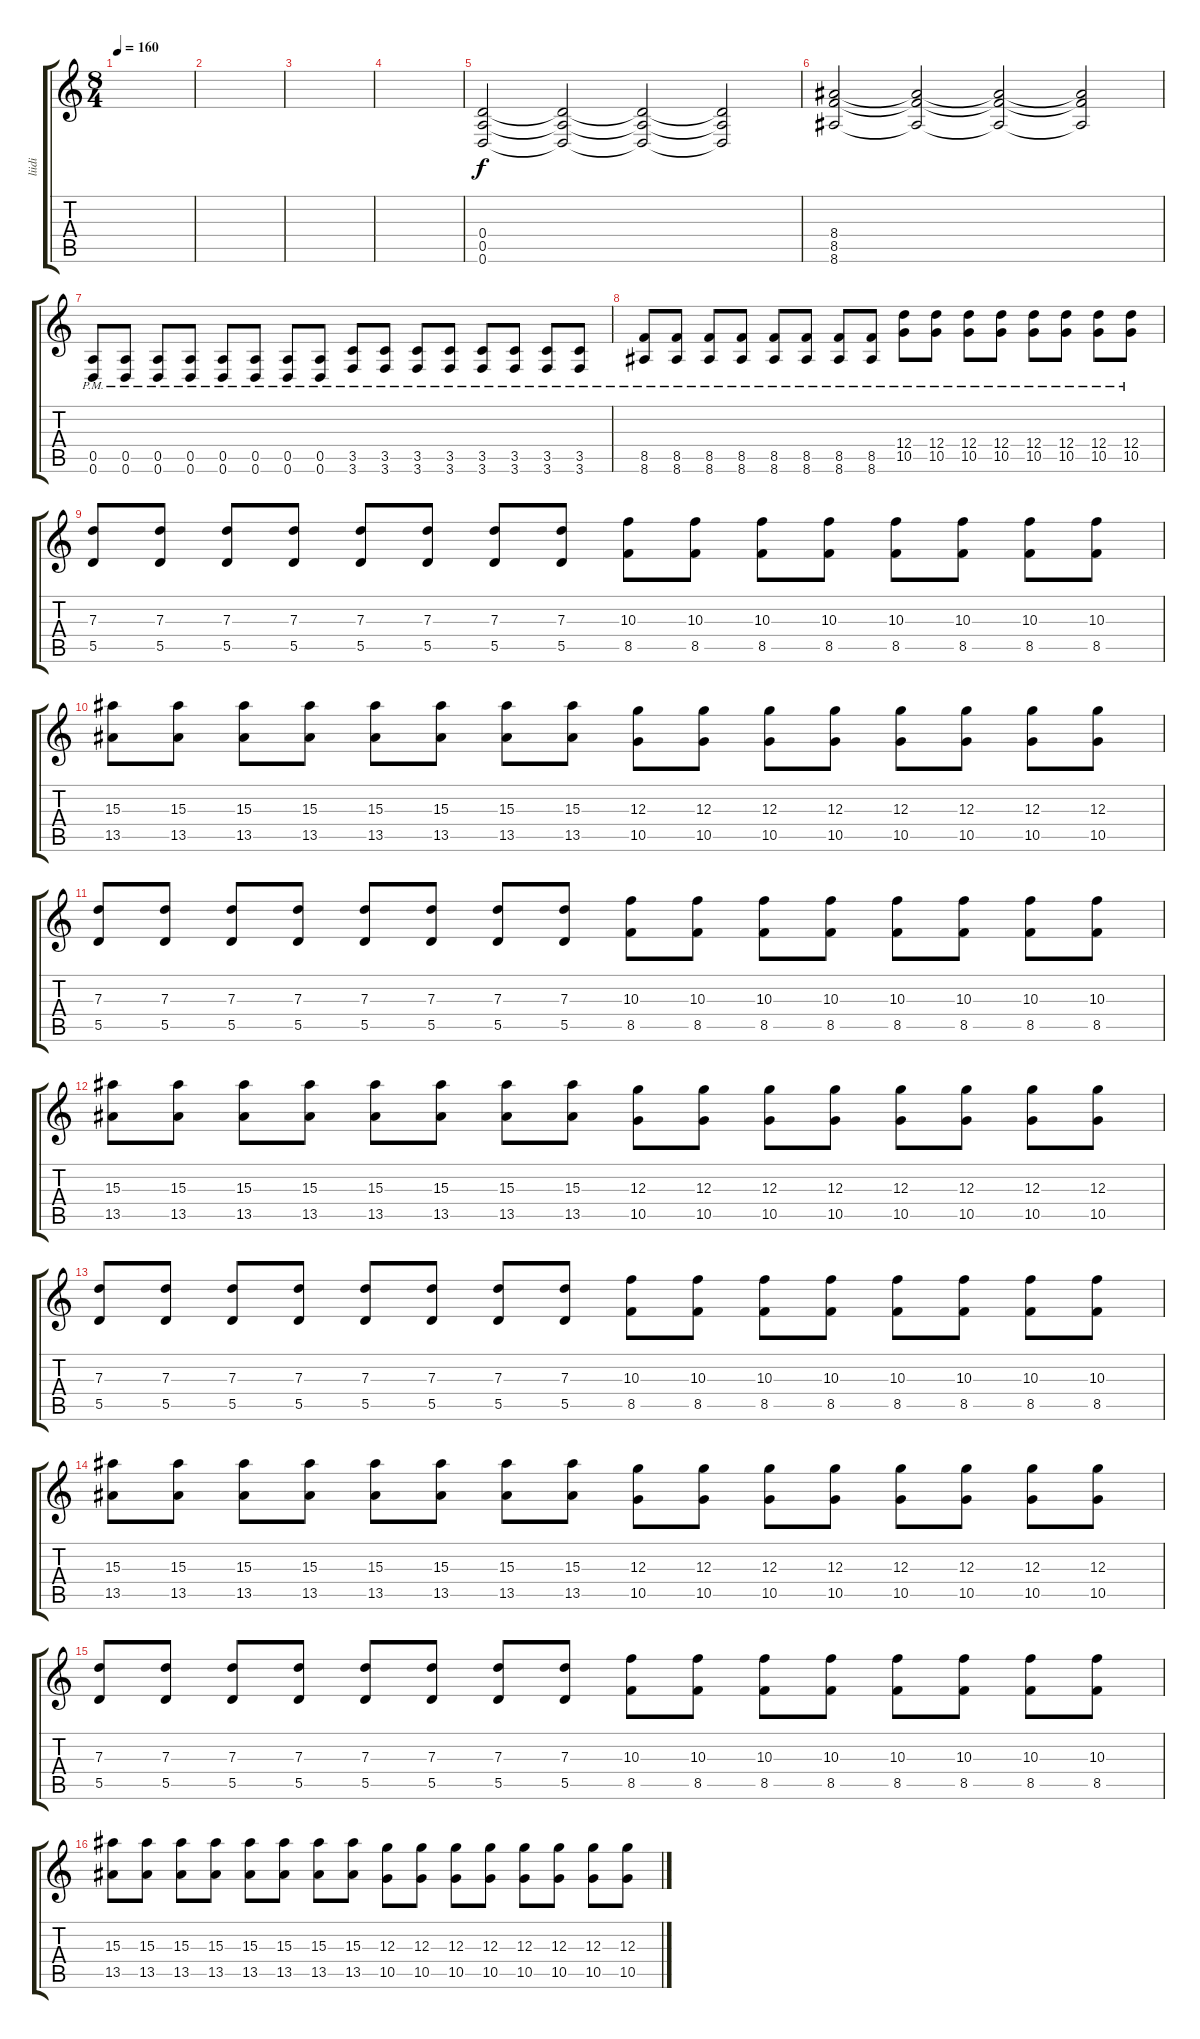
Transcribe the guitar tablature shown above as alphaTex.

\track ("liidi" "liidi") {instrument distortionguitar}
\staff {score tabs}
\tuning (E4 B3 G3 D3 A2 D2) {hide}
\ts (8 4)
\tempo 160
\clef g2
\ks c
|
|
|
|
(0.4 0.5 0.6).2 (0.4{t} 0.5{t} 0.6{t}).2 (0.4{t} 0.5{t} 0.6{t}).2 (0.4{t} 0.5{t} 0.6{t}).2 |
(8.4 8.5 8.6).2 (8.4{t} 8.5{t} 8.6{t}).2 (8.4{t} 8.5{t} 8.6{t}).2 (8.4{t} 8.5{t} 8.6{t}).2 |
(0.5{pm} 0.6{pm}).8 (0.5{pm} 0.6{pm}).8 (0.5{pm} 0.6{pm}).8 (0.5{pm} 0.6{pm}).8 (0.5{pm} 0.6{pm}).8 (0.5{pm} 0.6{pm}).8 (0.5{pm} 0.6{pm}).8 (0.5{pm} 0.6{pm}).8 (3.5{pm} 3.6{pm}).8 (3.5{pm} 3.6{pm}).8 (3.5{pm} 3.6{pm}).8 (3.5{pm} 3.6{pm}).8 (3.5{pm} 3.6{pm}).8 (3.5{pm} 3.6{pm}).8 (3.5{pm} 3.6{pm}).8 (3.5{pm} 3.6{pm}).8 |
(8.5{pm} 8.6{pm}).8 (8.5{pm} 8.6{pm}).8 (8.5{pm} 8.6{pm}).8 (8.5{pm} 8.6{pm}).8 (8.5{pm} 8.6{pm}).8 (8.5{pm} 8.6{pm}).8 (8.5{pm} 8.6{pm}).8 (8.5{pm} 8.6{pm}).8 (12.4{pm} 10.5{pm}).8 (12.4{pm} 10.5{pm}).8 (12.4{pm} 10.5{pm}).8 (12.4{pm} 10.5{pm}).8 (12.4{pm} 10.5{pm}).8 (12.4{pm} 10.5{pm}).8 (12.4{pm} 10.5{pm}).8 (12.4{pm} 10.5{pm}).8 |
(7.3 5.5).8 (7.3 5.5).8 (7.3 5.5).8 (7.3 5.5).8 (7.3 5.5).8 (7.3 5.5).8 (7.3 5.5).8 (7.3 5.5).8 (10.3 8.5).8 (10.3 8.5).8 (10.3 8.5).8 (10.3 8.5).8 (10.3 8.5).8 (10.3 8.5).8 (10.3 8.5).8 (10.3 8.5).8 |
(15.3 13.5).8 (15.3 13.5).8 (15.3 13.5).8 (15.3 13.5).8 (15.3 13.5).8 (15.3 13.5).8 (15.3 13.5).8 (15.3 13.5).8 (12.3 10.5).8 (12.3 10.5).8 (12.3 10.5).8 (12.3 10.5).8 (12.3 10.5).8 (12.3 10.5).8 (12.3 10.5).8 (12.3 10.5).8 |
(7.3 5.5).8 (7.3 5.5).8 (7.3 5.5).8 (7.3 5.5).8 (7.3 5.5).8 (7.3 5.5).8 (7.3 5.5).8 (7.3 5.5).8 (10.3 8.5).8 (10.3 8.5).8 (10.3 8.5).8 (10.3 8.5).8 (10.3 8.5).8 (10.3 8.5).8 (10.3 8.5).8 (10.3 8.5).8 |
(15.3 13.5).8 (15.3 13.5).8 (15.3 13.5).8 (15.3 13.5).8 (15.3 13.5).8 (15.3 13.5).8 (15.3 13.5).8 (15.3 13.5).8 (12.3 10.5).8 (12.3 10.5).8 (12.3 10.5).8 (12.3 10.5).8 (12.3 10.5).8 (12.3 10.5).8 (12.3 10.5).8 (12.3 10.5).8 |
(7.3 5.5).8 (7.3 5.5).8 (7.3 5.5).8 (7.3 5.5).8 (7.3 5.5).8 (7.3 5.5).8 (7.3 5.5).8 (7.3 5.5).8 (10.3 8.5).8 (10.3 8.5).8 (10.3 8.5).8 (10.3 8.5).8 (10.3 8.5).8 (10.3 8.5).8 (10.3 8.5).8 (10.3 8.5).8 |
(15.3 13.5).8 (15.3 13.5).8 (15.3 13.5).8 (15.3 13.5).8 (15.3 13.5).8 (15.3 13.5).8 (15.3 13.5).8 (15.3 13.5).8 (12.3 10.5).8 (12.3 10.5).8 (12.3 10.5).8 (12.3 10.5).8 (12.3 10.5).8 (12.3 10.5).8 (12.3 10.5).8 (12.3 10.5).8 |
(7.3 5.5).8 (7.3 5.5).8 (7.3 5.5).8 (7.3 5.5).8 (7.3 5.5).8 (7.3 5.5).8 (7.3 5.5).8 (7.3 5.5).8 (10.3 8.5).8 (10.3 8.5).8 (10.3 8.5).8 (10.3 8.5).8 (10.3 8.5).8 (10.3 8.5).8 (10.3 8.5).8 (10.3 8.5).8 |
(15.3 13.5).8 (15.3 13.5).8 (15.3 13.5).8 (15.3 13.5).8 (15.3 13.5).8 (15.3 13.5).8 (15.3 13.5).8 (15.3 13.5).8 (12.3 10.5).8 (12.3 10.5).8 (12.3 10.5).8 (12.3 10.5).8 (12.3 10.5).8 (12.3 10.5).8 (12.3 10.5).8 (12.3 10.5).8
